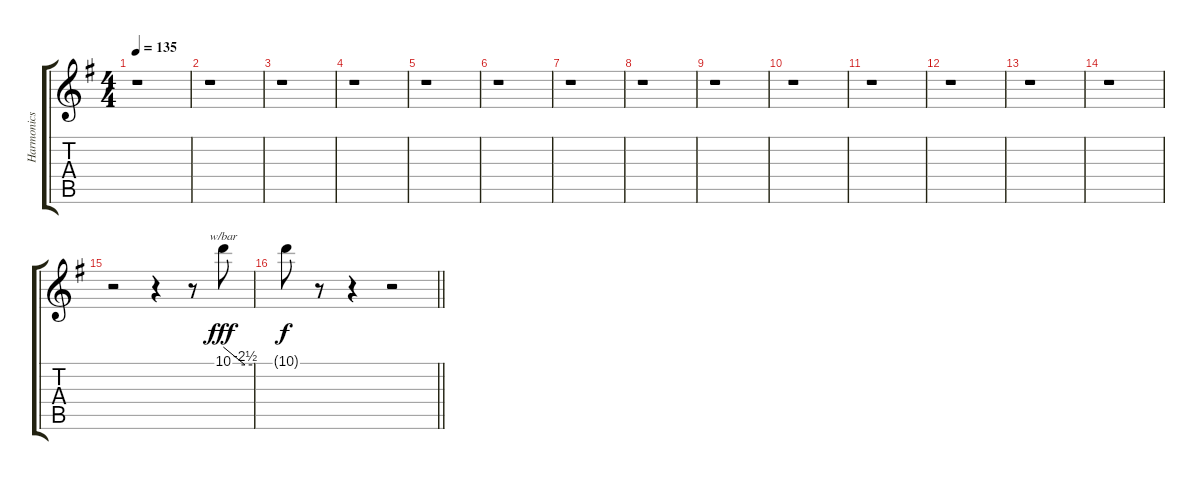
\track ("Harmonics" "Harmonics") {instrument distortionguitar}
\staff {score tabs}
\tuning (E4 B3 G3 D3 A2 E2) {hide}
\ts (4 4)
\tempo 135
\clef g2
\ks g
r.1{dy fff} |
r.1 |
r.1 |
r.1 |
r.1 |
r.1 |
r.1 |
r.1 |
r.1 |
r.1 |
r.1 |
r.1 |
r.1 |
r.1 |
r.2 r.4 r.8 10.1.8{tbe (custom default 0 0 45 -10 60 -10)} |
\barLineRight lightlight
10.1{t}.8{dy f} r.8 r.4 r.2
